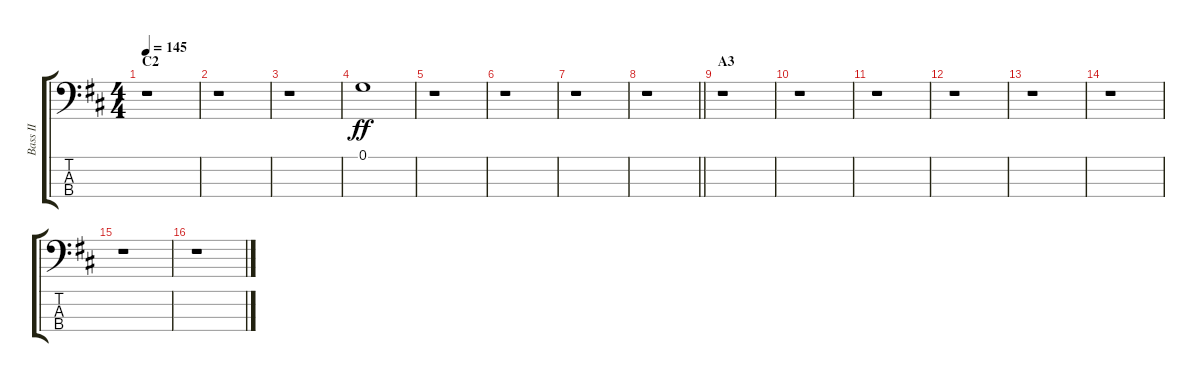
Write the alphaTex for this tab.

\track ("Bass II" "Bass II") {instrument electricbasspick}
\staff {score tabs}
\tuning (G2 D2 A1 E1) {hide}
\ts (4 4)
\section ("" "C2")
\tempo 145
\clef f4
\ks d
r.1{dy ff} |
r.1 |
r.1 |
0.1.1 |
r.1 |
r.1 |
r.1 |
\barLineRight lightlight
r.1 |
\section ("" "A3")
r.1 |
r.1 |
r.1 |
r.1 |
r.1 |
r.1 |
r.1 |
r.1
